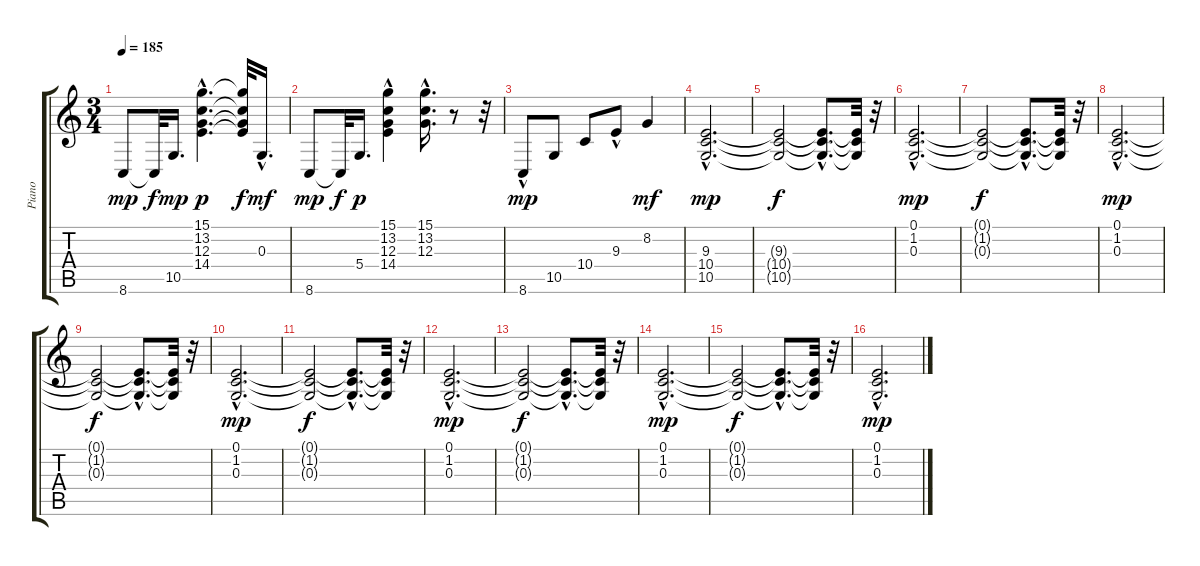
\track ("Piano " "Piano ") {instrument electricpiano1}
\staff {score tabs}
\tuning (E4 B3 G3 D3 A2 E2) {hide}
\ts (3 4)
\tempo 185
\clef g2
\ks c
8.6.8{dy mp} 8.6{t}.32{dy f} 10.5.16{d dy mp} (15.1{hac} 13.2{hac} 12.3{hac} 14.4{hac}).4{d dy p} (15.1{t} 13.2{t} 12.3{t} 14.4{t}).32{dy f} 0.3{hac}.16{d dy mf} |
8.6.8{dy mp} 8.6{t}.32{dy f} 5.4.16{d dy p} (15.1{hac} 13.2{hac} 12.3{hac} 14.4).4 (15.1{hac} 13.2{hac} 12.3{hac}).16{d} r.8 r.32 |
8.6{hac}.8{dy mp} 10.5.8 10.4.8 9.3{hac}.8 8.2.4{dy mf} |
(9.3{hac} 10.4{hac} 10.5{hac}).2{d dy mp instrument electricpiano1} |
(9.3{t} 10.4{t} 10.5{t}).2{dy f} (9.3{hac t} 10.4{hac t} 10.5{hac t}).8{d} (9.3{t} 10.4{t} 10.5{t}).32 r.32 |
(0.1{hac} 1.2{hac} 0.3{hac}).2{d dy mp} |
(0.1{t} 1.2{t} 0.3{t}).2{dy f} (0.1{hac t} 1.2{hac t} 0.3{hac t}).8{d} (0.1{t} 1.2{t} 0.3{t}).32 r.32 |
(0.1{hac} 1.2{hac} 0.3{hac}).2{d dy mp} |
(0.1{t} 1.2{t} 0.3{t}).2{dy f} (0.1{hac t} 1.2{hac t} 0.3{hac t}).8{d} (0.1{t} 1.2{t} 0.3{t}).32 r.32 |
(0.1{hac} 1.2{hac} 0.3{hac}).2{d dy mp} |
(0.1{t} 1.2{t} 0.3{t}).2{dy f} (0.1{hac t} 1.2{hac t} 0.3{hac t}).8{d} (0.1{t} 1.2{t} 0.3{t}).32 r.32 |
(0.1{hac} 1.2{hac} 0.3{hac}).2{d dy mp} |
(0.1{t} 1.2{t} 0.3{t}).2{dy f} (0.1{hac t} 1.2{hac t} 0.3{hac t}).8{d} (0.1{t} 1.2{t} 0.3{t}).32 r.32 |
(0.1{hac} 1.2{hac} 0.3{hac}).2{d dy mp} |
(0.1{t} 1.2{t} 0.3{t}).2{dy f} (0.1{hac t} 1.2{hac t} 0.3{hac t}).8{d} (0.1{t} 1.2{t} 0.3{t}).32 r.32 |
(0.1{hac} 1.2{hac} 0.3{hac}).2{d dy mp}
